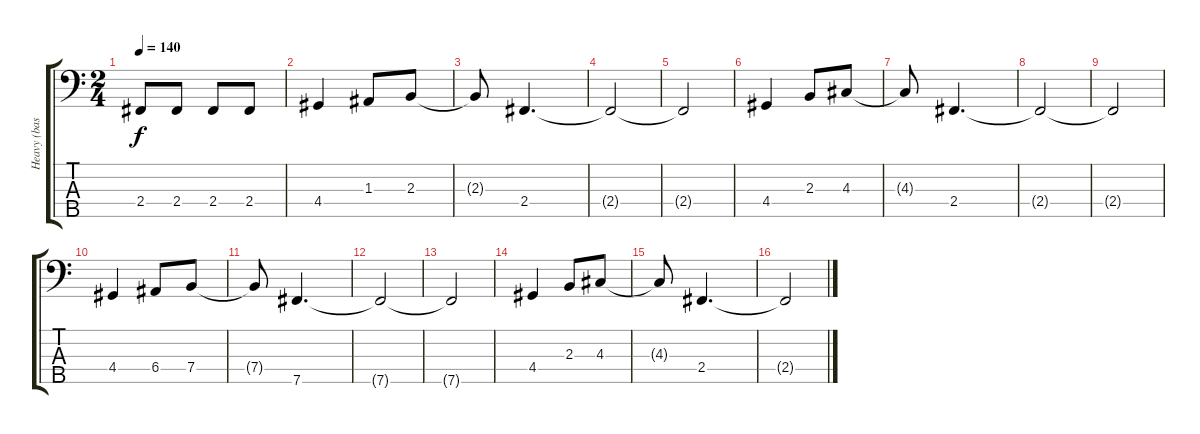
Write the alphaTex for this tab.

\track ("Heavy (base)" "Heavy (bas") {instrument slapbass1}
\staff {score tabs}
\tuning (G2 D2 A1 E1 B0) {hide}
\ts (2 4)
\tempo 140
\clef f4
\ks c
2.4.8{dy f} 2.4.8 2.4.8 2.4.8 |
4.4.4 1.3.8 2.3.8 |
2.3{t}.8 2.4.4{d} |
2.4{t}.2 |
2.4{t}.2 |
4.4.4 2.3.8 4.3.8 |
4.3{t}.8 2.4.4{d} |
2.4{t}.2 |
2.4{t}.2 |
4.4.4 6.4.8 7.4.8 |
7.4{t}.8 7.5.4{d} |
7.5{t}.2 |
7.5{t}.2 |
4.4.4 2.3.8 4.3.8 |
4.3{t}.8 2.4.4{d} |
2.4{t}.2
